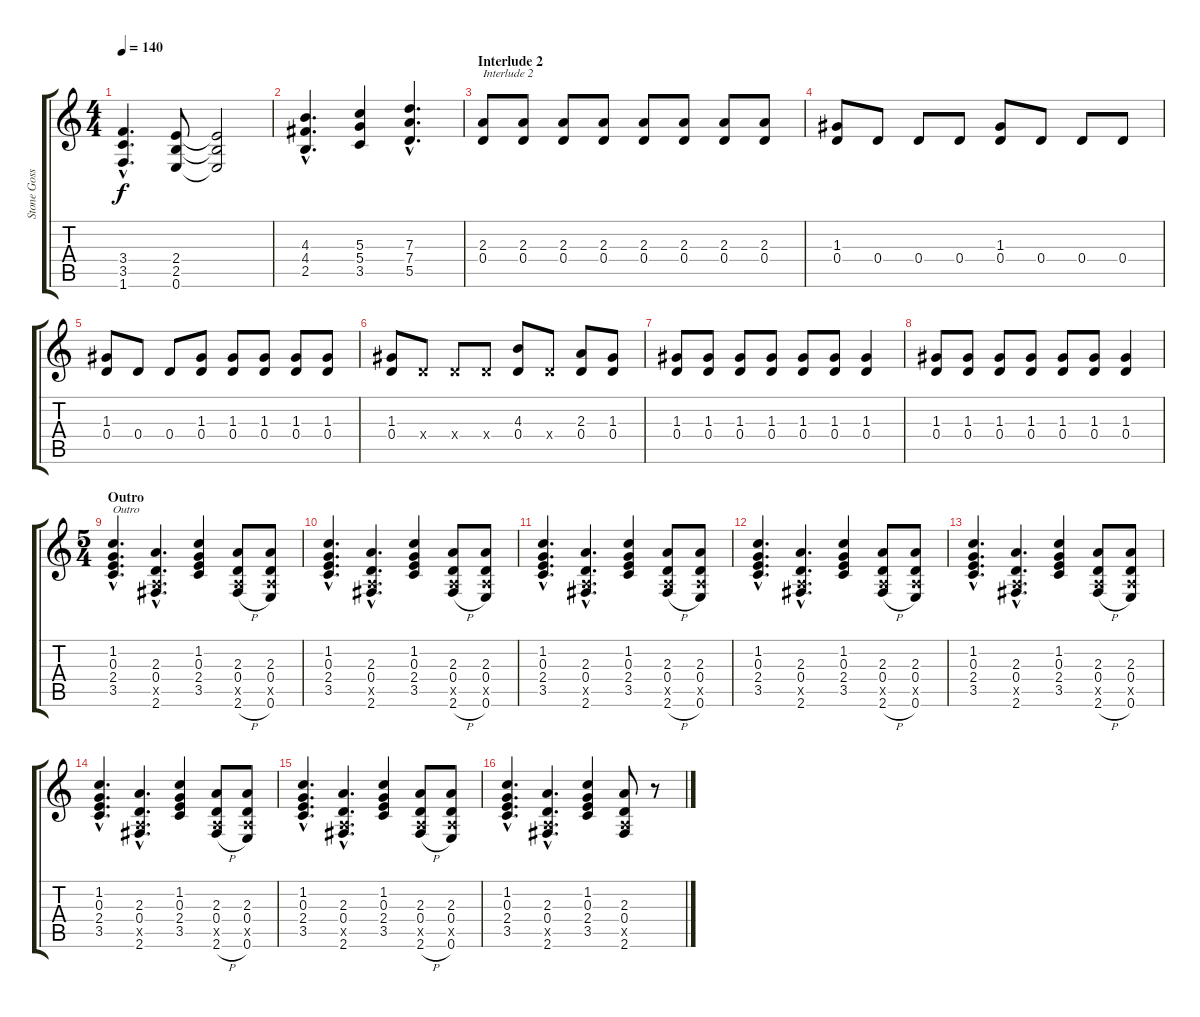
\track ("Stone Gossard" "Stone Goss") {instrument distortionguitar}
\staff {score tabs}
\tuning (E4 B3 G3 D3 A2 E2) {hide}
\ts (4 4)
\tempo 140
\clef g2
\ks c
(3.4{hac} 3.5{hac} 1.6{hac}).4{d dy f} (2.4 2.5 0.6).8 (2.4{t} 2.5{t} 0.6{t}).2 |
(4.3{hac} 4.4{hac} 2.5{hac}).4{d} (5.3 5.4 3.5).4 (7.3{hac} 7.4{hac} 5.5{hac}).4{d} |
\section ("" "Interlude 2")
(2.3 0.4).8{txt "Interlude 2"} (2.3 0.4).8 (2.3 0.4).8 (2.3 0.4).8 (2.3 0.4).8 (2.3 0.4).8 (2.3 0.4).8 (2.3 0.4).8 |
(1.3 0.4).8 0.4.8 0.4.8 0.4.8 (1.3 0.4).8 0.4.8 0.4.8 0.4.8 |
(1.3 0.4).8 0.4.8 0.4.8 (1.3 0.4).8 (1.3 0.4).8 (1.3 0.4).8 (1.3 0.4).8 (1.3 0.4).8 |
(1.3 0.4).8 0.4{x}.8 0.4{x}.8 0.4{x}.8 (4.3 0.4).8 0.4{x}.8 (2.3 0.4).8 (1.3 0.4).8 |
(1.3 0.4).8 (1.3 0.4).8 (1.3 0.4).8 (1.3 0.4).8 (1.3 0.4).8 (1.3 0.4).8 (1.3 0.4).4 |
(1.3 0.4).8 (1.3 0.4).8 (1.3 0.4).8 (1.3 0.4).8 (1.3 0.4).8 (1.3 0.4).8 (1.3 0.4).4 |
\ts (5 4)
\section ("" "Outro")
(1.2{hac} 0.3{hac} 2.4{hac} 3.5{hac}).4{d txt "Outro"} (2.3{hac} 0.4{hac} 0.5{hac x} 2.6{hac}).4{d} (1.2 0.3 2.4 3.5).4 (2.3 0.4 0.5{x} 2.6{h}).8 (2.3 0.4 0.5{x} 0.6).8 |
(1.2{hac} 0.3{hac} 2.4{hac} 3.5{hac}).4{d} (2.3{hac} 0.4{hac} 0.5{hac x} 2.6{hac}).4{d} (1.2 0.3 2.4 3.5).4 (2.3 0.4 0.5{x} 2.6{h}).8 (2.3 0.4 0.5{x} 0.6).8 |
(1.2{hac} 0.3{hac} 2.4{hac} 3.5{hac}).4{d} (2.3{hac} 0.4{hac} 0.5{hac x} 2.6{hac}).4{d} (1.2 0.3 2.4 3.5).4 (2.3 0.4 0.5{x} 2.6{h}).8 (2.3 0.4 0.5{x} 0.6).8 |
(1.2{hac} 0.3{hac} 2.4{hac} 3.5{hac}).4{d} (2.3{hac} 0.4{hac} 0.5{hac x} 2.6{hac}).4{d} (1.2 0.3 2.4 3.5).4 (2.3 0.4 0.5{x} 2.6{h}).8 (2.3 0.4 0.5{x} 0.6).8 |
(1.2{hac} 0.3{hac} 2.4{hac} 3.5{hac}).4{d} (2.3{hac} 0.4{hac} 0.5{hac x} 2.6{hac}).4{d} (1.2 0.3 2.4 3.5).4 (2.3 0.4 0.5{x} 2.6{h}).8 (2.3 0.4 0.5{x} 0.6).8 |
(1.2{hac} 0.3{hac} 2.4{hac} 3.5{hac}).4{d} (2.3{hac} 0.4{hac} 0.5{hac x} 2.6{hac}).4{d} (1.2 0.3 2.4 3.5).4 (2.3 0.4 0.5{x} 2.6{h}).8 (2.3 0.4 0.5{x} 0.6).8 |
(1.2{hac} 0.3{hac} 2.4{hac} 3.5{hac}).4{d} (2.3{hac} 0.4{hac} 0.5{hac x} 2.6{hac}).4{d} (1.2 0.3 2.4 3.5).4 (2.3 0.4 0.5{x} 2.6{h}).8 (2.3 0.4 0.5{x} 0.6).8 |
(1.2{hac} 0.3{hac} 2.4{hac} 3.5{hac}).4{d} (2.3{hac} 0.4{hac} 0.5{hac x} 2.6{hac}).4{d} (1.2 0.3 2.4 3.5).4 (2.3 0.4 0.5{x} 2.6).8 r.8
